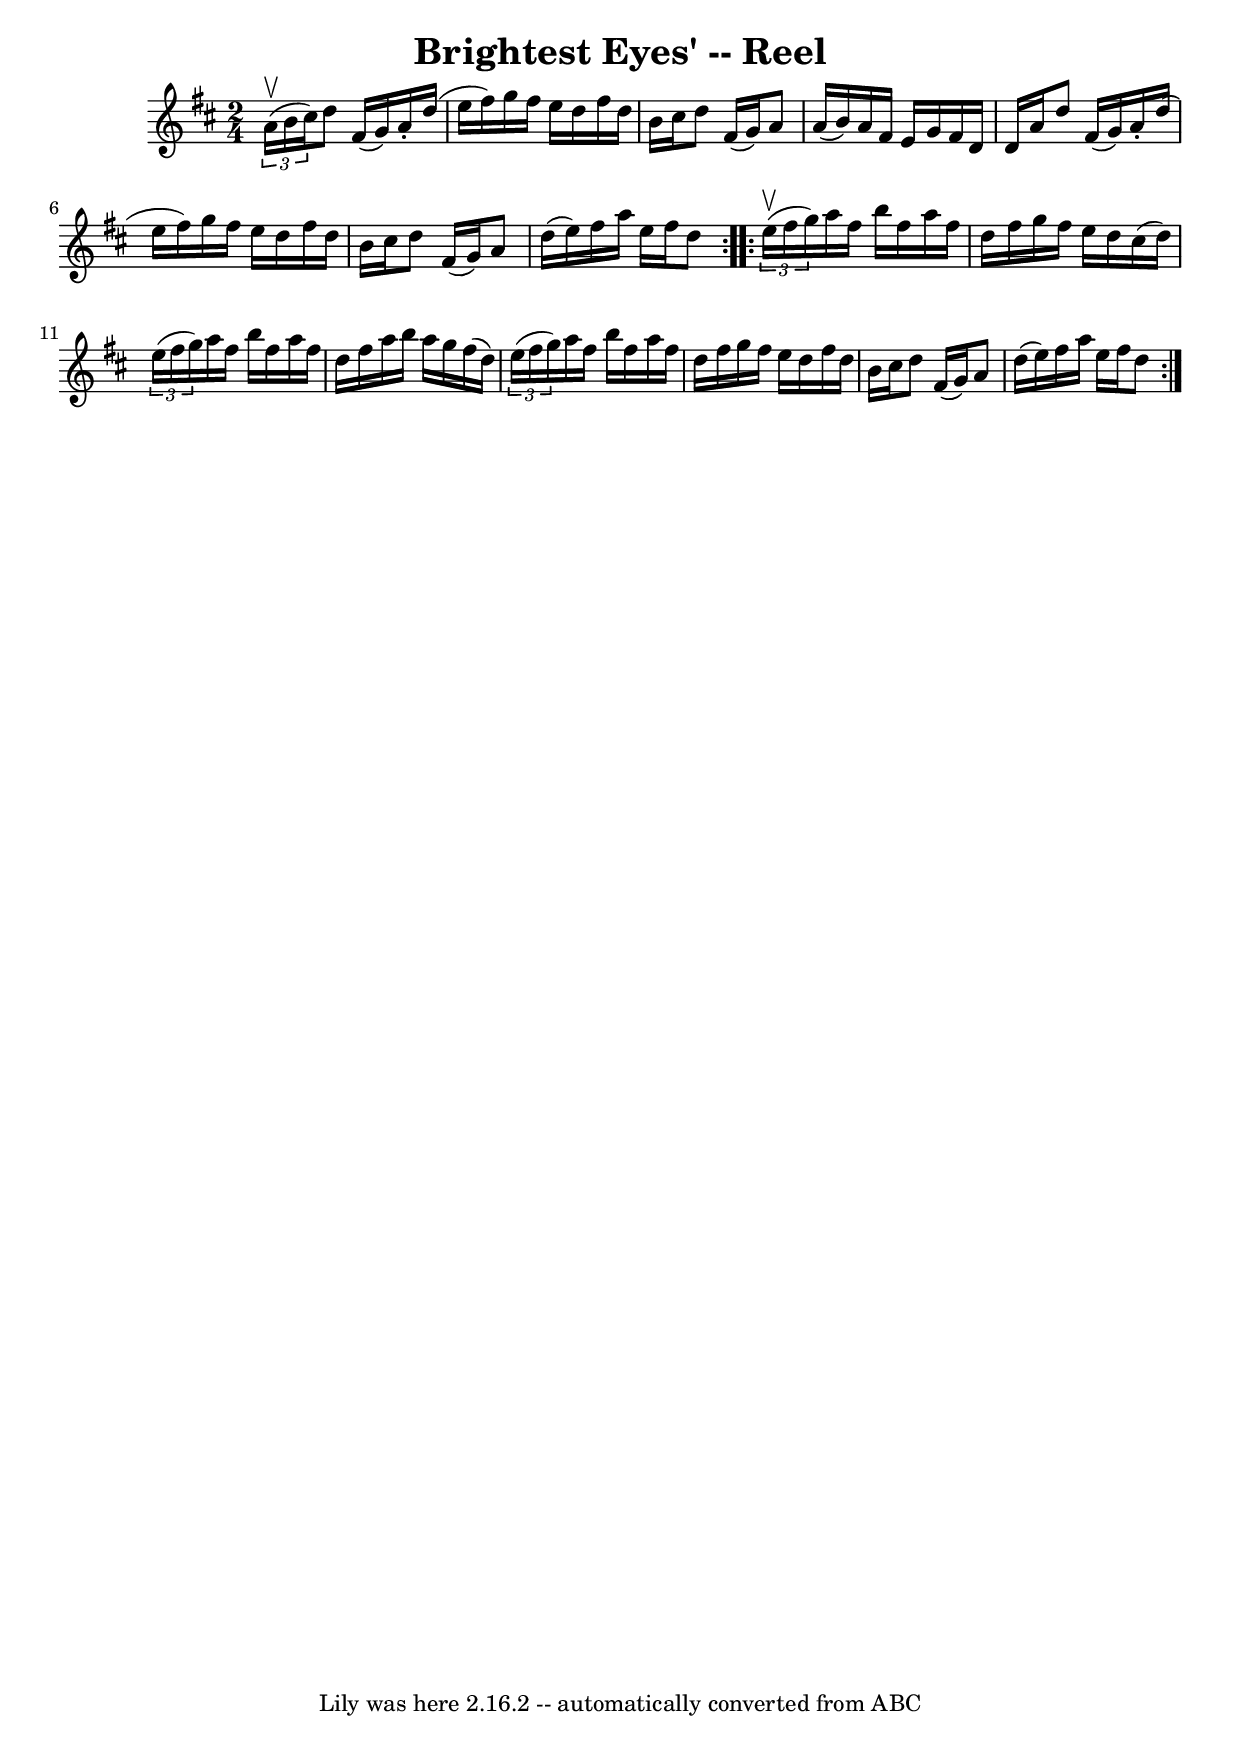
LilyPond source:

\version "2.16.2"
\include "Mammoth.ily"
\header {
  %% book = "Ryan's Mammoth Collection"
  crossRefNumber = "1"
  footnotes = "\\\\260"
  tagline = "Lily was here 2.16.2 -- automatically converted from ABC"
  title = "Brightest Eyes' -- Reel"

}
voicedefault =  {



  \repeat volta 2 {

    \time 2/4 
    \key d \major
    \times 2/3 { a'16^\upbow(b'16 cis''16) 
	       } 
    |
    d''8 fis'16 (g'16) a'16-. d''16 (e''16 fis''16 )   |
    g''16 fis''16 e''16 d''16 fis''16 d''16 b'16 
    cis''16    |
    d''8 fis'16 (g'16) a'8 a'16 (b'16) 
    |
    a'16 fis'16 e'16 g'16 fis'16 d'16 d'16 a'16   
    |
    d''8 fis'16 (g'16) a'16-. d''16 (e''16    
    fis''16)   |
    g''16 fis''16 e''16 d''16 fis''16 d''16 
    b'16 cis''16    |
    d''8 fis'16 (g'16) a'8 d''16 (
    e''16)   |
    fis''16 a''16 e''16 fis''16 d''8    
  }     

  \repeat volta 2 {
    \times 2/3 { e''16^\upbow(fis''16 g''16) 
	       } 
    |
    a''16 fis''16 b''16 fis''16 a''16 fis''16 d''16  
    fis''16    |
    g''16 fis''16 e''16 d''16 cis''16 (d''16 )   \times 2/3 { e''16 (fis''16 g''16) 
		   }   |
    a''16    
    fis''16 b''16 fis''16 a''16 fis''16 d''16 fis''16    |
    
    a''16 b''16 a''16 g''16 fis''16 (d''16)   \times 2/3 {   
      e''16 (fis''16 g''16) 
    }   |
    a''16 fis''16 b''16    
    fis''16 a''16 fis''16 d''16 fis''16    |
    g''16 fis''16  
    e''16 d''16 fis''16 d''16 b'16 cis''16    |
    d''8    
    fis'16 (g'16) a'8 d''16 (e''16)   |
    fis''16 a''16  
    e''16 fis''16 d''8  
  }   

}

\score{
  <<

    \context Staff="default"
    {
      \voicedefault 
      
    }

  >>
  \layout {
    
  }
  \midi {
  }

}
